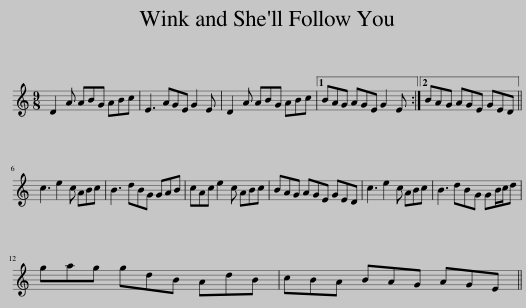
X:1
L:1/8
M:9/8
I:linebreak $
K:C
V:1 treble
V:1
 D2 A ABG ABc | E3 AGE G2 E | D2 A ABG ABc |1 BAG AGE G2 E :|2 BAG AGE GED ||$ %5
 c3 e2 c ABc | B3 dBG GAB | cAc e2 c ABc | BAG AGE GED | c3 e2 c ABc | %10
 B3 dBG GB/c/d |$ gag gdB AdB | cBA BAG AGE || %13
